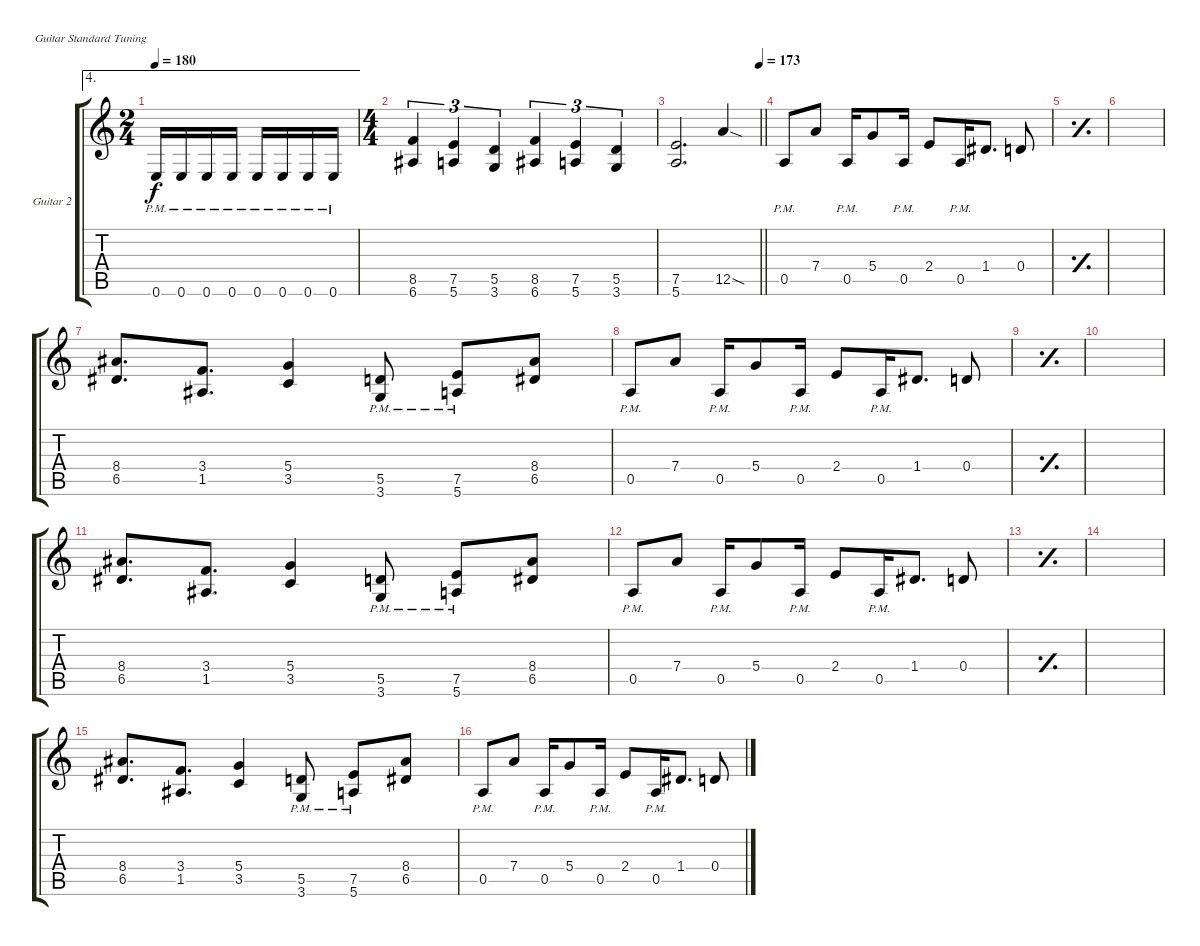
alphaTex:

\bracketExtendMode groupsimilarinstruments
\firstSystemTrackNameOrientation horizontal
\otherSystemsTrackNameOrientation horizontal
\track ("Guitar 2" "Guitar 2") {instrument distortionguitar}
\staff {score tabs}
\tuning (E4 B3 G3 D3 A2 E2)
\ae 4
\ts (2 4)
\beaming (8 2 2)
\tempo 180
\clef g2
\ks c
0.6{pm}.16{dy f} 0.6{pm}.16 0.6{pm}.16 0.6{pm}.16 0.6{pm}.16 0.6{pm}.16 0.6{pm}.16 0.6{pm}.16 |
\ts (4 4)
\beaming (8 2 2 2 2)
(8.5 6.6).4{tu (3 2)} (7.5 5.6).4{tu (3 2)} (5.5 3.6).4{tu (3 2)} (8.5 6.6).4{tu (3 2)} (7.5 5.6).4{tu (3 2)} (5.5 3.6).4{tu (3 2)} |
\tempo (173 1)
\barLineRight lightlight
(7.5 5.6).2{d} 12.5{sod}.4 |
0.5{pm}.8 7.4.8 0.5{pm}.16 5.4.8 0.5{pm}.16 2.4.8 0.5{pm}.16 1.4.8{d} 0.4.8 |
\simile simple
|
|
\simile none
(8.4 6.5).8{d} (3.4 1.5).8{d} (5.4 3.5).4 (5.5{pm} 3.6{pm}).8 (7.5{pm} 5.6{pm}).8 (8.4 6.5).8 |
0.5{pm}.8 7.4.8 0.5{pm}.16 5.4.8 0.5{pm}.16 2.4.8 0.5{pm}.16 1.4.8{d} 0.4.8 |
\simile simple
|
|
\simile none
(8.4 6.5).8{d} (3.4 1.5).8{d} (5.4 3.5).4 (5.5{pm} 3.6{pm}).8 (7.5{pm} 5.6{pm}).8 (8.4 6.5).8 |
0.5{pm}.8 7.4.8 0.5{pm}.16 5.4.8 0.5{pm}.16 2.4.8 0.5{pm}.16 1.4.8{d} 0.4.8 |
\simile simple
|
|
\simile none
(8.4 6.5).8{d} (3.4 1.5).8{d} (5.4 3.5).4 (5.5{pm} 3.6{pm}).8 (7.5{pm} 5.6{pm}).8 (8.4 6.5).8 |
0.5{pm}.8 7.4.8 0.5{pm}.16 5.4.8 0.5{pm}.16 2.4.8 0.5{pm}.16 1.4.8{d} 0.4.8
